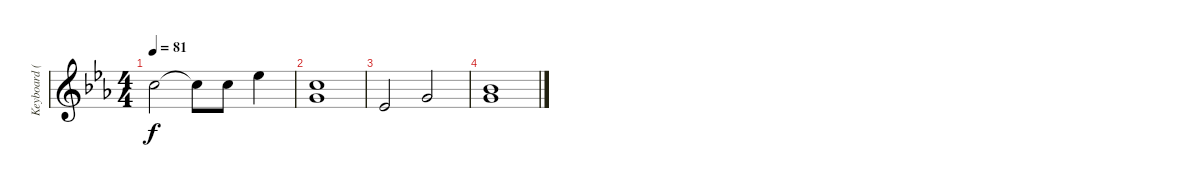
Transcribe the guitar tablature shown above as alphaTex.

\track ("Keyboard (Right Hand)" "Keyboard (") {instrument synthbrass1}
\staff {score}
\tuning (E4 B3 G3 D3 A2 E2 B1) {hide}
\ts (4 4)
\tempo 81
\clef g2
\ks eb
8.1.2{dy f} 8.1{t}.8 8.1.8 11.1.4 |
(8.1 8.2).1 |
4.2.2 3.1.2 |
(6.1 8.2).1
